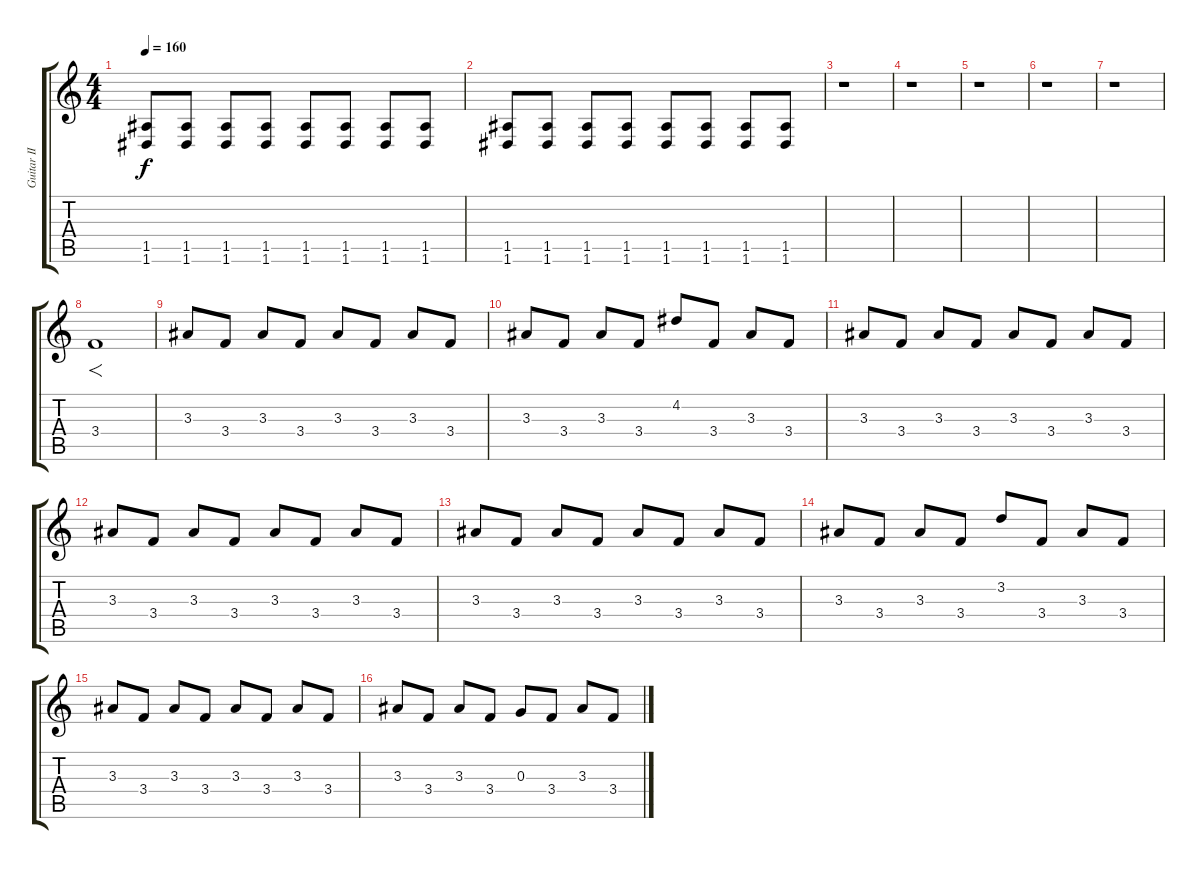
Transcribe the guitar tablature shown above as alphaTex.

\track ("Guitar II" "Guitar II") {instrument distortionguitar}
\staff {score tabs}
\tuning (E4 B3 G3 D3 A2 D2) {hide}
\ts (4 4)
\tempo 160
\clef g2
\ks c
(1.5 1.6).8{dy f} (1.5 1.6).8 (1.5 1.6).8 (1.5 1.6).8 (1.5 1.6).8 (1.5 1.6).8 (1.5 1.6).8 (1.5 1.6).8 |
(1.5 1.6).8 (1.5 1.6).8 (1.5 1.6).8 (1.5 1.6).8 (1.5 1.6).8 (1.5 1.6).8 (1.5 1.6).8 (1.5 1.6).8 |
\section ("" " ")
r.1 |
r.1 |
r.1 |
r.1 |
r.1 |
3.4.1{f} |
3.3.8 3.4.8 3.3.8 3.4.8 3.3.8 3.4.8 3.3.8 3.4.8 |
3.3.8 3.4.8 3.3.8 3.4.8 4.2.8 3.4.8 3.3.8 3.4.8 |
3.3.8 3.4.8 3.3.8 3.4.8 3.3.8 3.4.8 3.3.8 3.4.8 |
3.3.8 3.4.8 3.3.8 3.4.8 3.3.8 3.4.8 3.3.8 3.4.8 |
3.3.8 3.4.8 3.3.8 3.4.8 3.3.8 3.4.8 3.3.8 3.4.8 |
3.3.8 3.4.8 3.3.8 3.4.8 3.2.8 3.4.8 3.3.8 3.4.8 |
3.3.8 3.4.8 3.3.8 3.4.8 3.3.8 3.4.8 3.3.8 3.4.8 |
3.3.8 3.4.8 3.3.8 3.4.8 0.3.8 3.4.8 3.3.8 3.4.8
